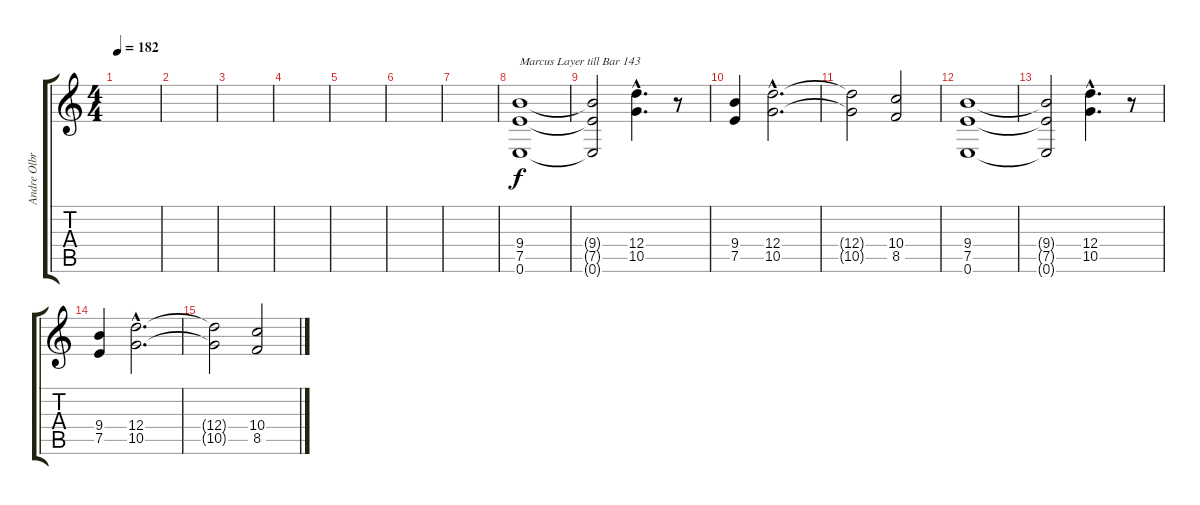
\track ("Andre Olbrich (Studio Layers)" "Andre Olbr") {instrument distortionguitar}
\staff {score tabs}
\tuning (E4 B3 G3 D3 A2 E2) {hide}
\ts (4 4)
\tempo 182
\clef g2
\ks c
|
|
|
|
|
|
|
(9.4 7.5 0.6).1{txt "Marcus Layer till Bar 143"} |
(9.4{t} 7.5{t} 0.6{t}).2 (12.4{hac} 10.5{hac}).4{d} r.8 |
(9.4 7.5).4 (12.4{hac} 10.5{hac}).2{d} |
(12.4{t} 10.5{t}).2 (10.4 8.5).2 |
(9.4 7.5 0.6).1 |
(9.4{t} 7.5{t} 0.6{t}).2 (12.4{hac} 10.5{hac}).4{d} r.8 |
(9.4 7.5).4 (12.4{hac} 10.5{hac}).2{d} |
(12.4{t} 10.5{t}).2 (10.4 8.5).2
